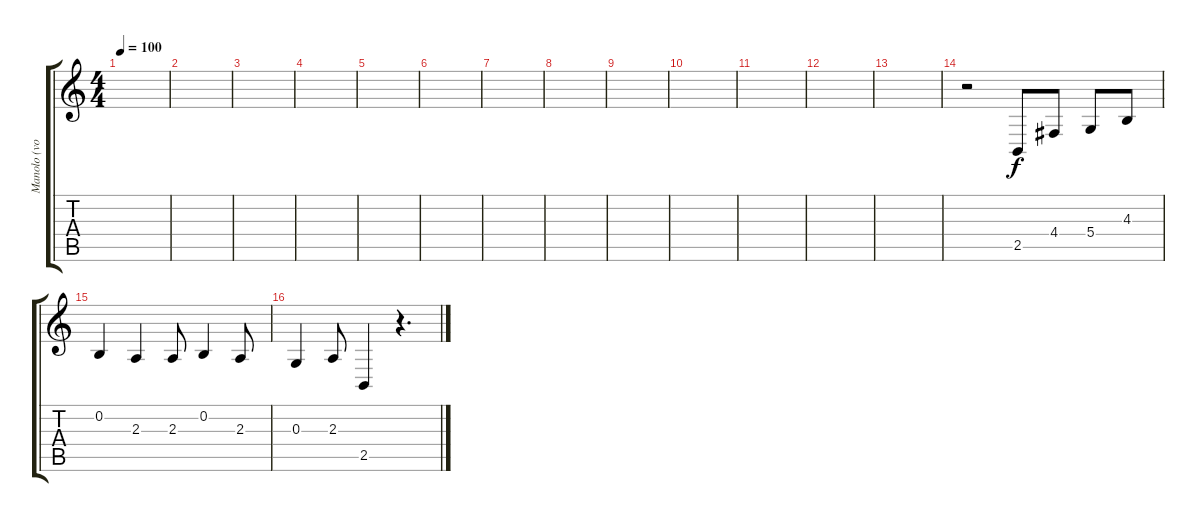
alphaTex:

\track ("Manolo (voz)" "Manolo (vo") {instrument tenorsax}
\staff {score tabs}
\tuning (E4 B3 G3 D3 A2 E2) {hide}
\ts (4 4)
\tempo 100
\clef g2
\ks c
|
|
|
|
|
|
|
|
|
|
|
|
|
r.2 2.5.8 4.4.8 5.4.8 4.3.8 |
0.2.4 2.3.4 2.3.8 0.2.4 2.3.8 |
0.3.4 2.3.8 2.5.4 r.4{d}
